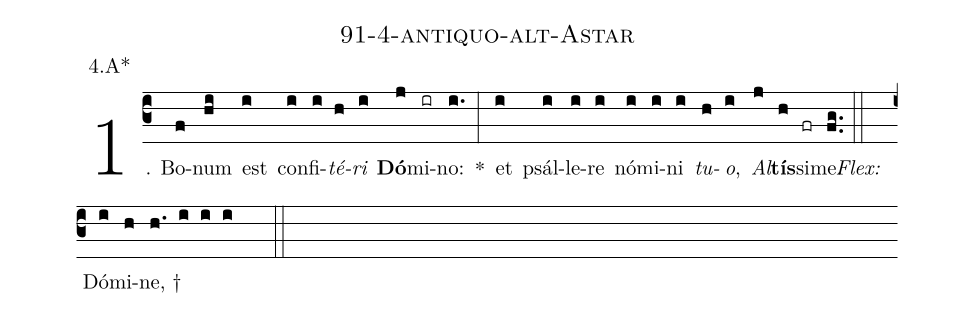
name: 91-4-antiquo-alt-Astar;
annotation: 4.A*;
%%
(c3)1. Bo(f)num(hi) est(i) con(i)fi(i)<i>té</i>(h)<i>ri</i>(i) <b>Dó</b>(j)mi(ir)no:(i.) *(:) et(i) psál(i)le(i)re(i) nó(i)mi(i)ni(i) <i>tu</i>(h)<i>o</i>,(i) <i>Al</i>(j)<b>tís</b>(h)si(fr)me.(fg..) (::)
<i>Flex:</i>()  Dó(i)mi(h)ne, †(h. i i i  ::)
